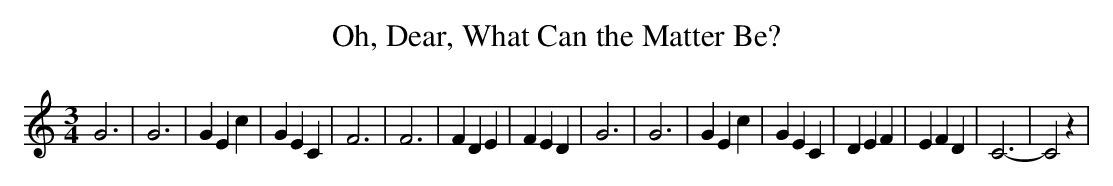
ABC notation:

X:1
T:Oh, Dear, What Can the Matter Be?
M:3/4
L:1/4
K:C
 G3| G3| G E c| G E C| F3| F3| F D E| F E D| G3| G3| G E c| G E C|\
 D E F| E F D| C3-| C2 z|
